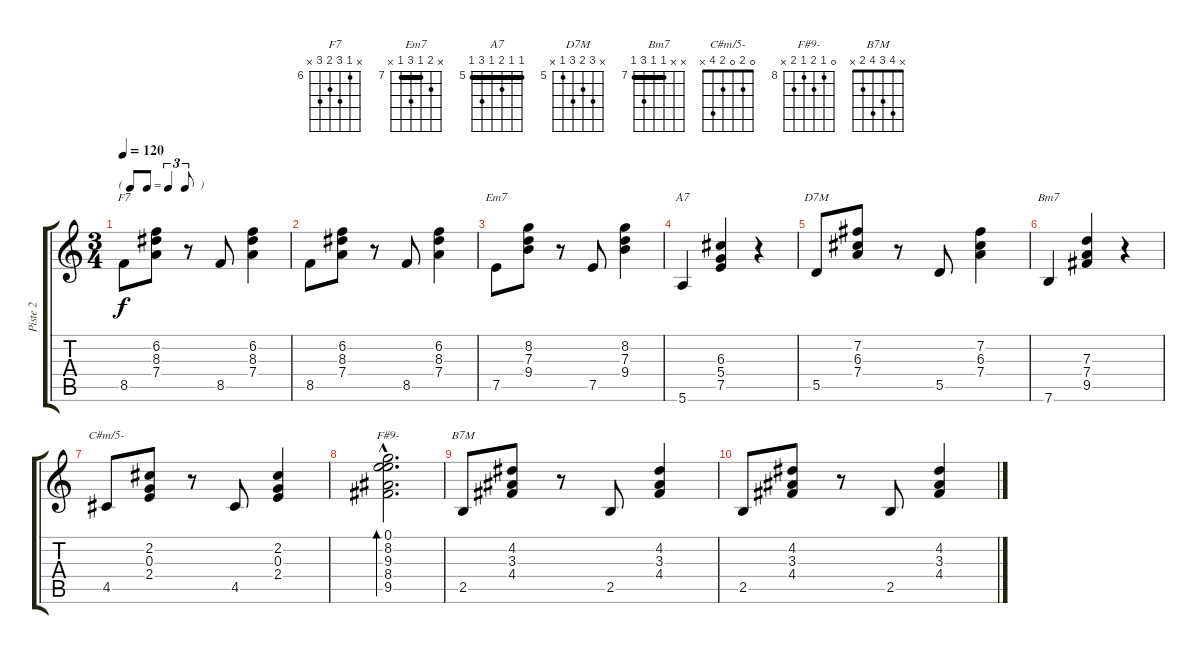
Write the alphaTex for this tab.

\track ("Piste 2" "Piste 2") {instrument electricguitarjazz}
\staff {score tabs}
\tuning (E4 B3 G3 D3 A2 E2) {hide}
\chord ("F7" x 6 8 7 8 x) {firstfret 6}
\chord ("Em7" x 8 7 9 7 x) {firstfret 7 barre 7}
\chord ("A7" 5 5 6 5 7 5) {firstfret 5 barre 5}
\chord ("D7M" x 7 6 7 5 x) {firstfret 5}
\chord ("Bm7" x x 7 7 9 7) {firstfret 7 barre 7}
\chord ("C#m/5-" 0 2 0 2 4 x)
\chord ("F#9-" 0 8 9 8 9 x) {firstfret 8}
\chord ("B7M" x 4 3 4 2 x)
\ts (3 4)
\tf triplet8th
\tempo 120
\clef g2
\ks c
8.5.8{ch "F7" dy f} (6.2 8.3 7.4).8 r.8 8.5.8 (6.2 8.3 7.4).4 |
8.5.8 (6.2 8.3 7.4).8 r.8 8.5.8 (6.2 8.3 7.4).4 |
7.5.8{ch "Em7"} (8.2 7.3 9.4).8 r.8 7.5.8 (8.2 7.3 9.4).4 |
5.6.4{ch "A7"} (6.3 5.4 7.5).4 r.4 |
5.5.8{ch "D7M"} (7.2 6.3 7.4).8 r.8 5.5.8 (7.2 6.3 7.4).4 |
7.6.4{ch "Bm7"} (7.3 7.4 9.5).4 r.4 |
4.5.8{ch "C#m/5-"} (2.2 0.3 2.4).8 r.8 4.5.8 (2.2 0.3 2.4).4 |
(0.1{hac} 8.2{hac} 9.3{hac} 8.4{hac} 9.5{hac}).2{d bd 240 ch "F#9-"} |
2.5.8{ch "B7M"} (4.2 3.3 4.4).8 r.8 2.5.8 (4.2 3.3 4.4).4 |
2.5.8 (4.2 3.3 4.4).8 r.8 2.5.8 (4.2 3.3 4.4).4
